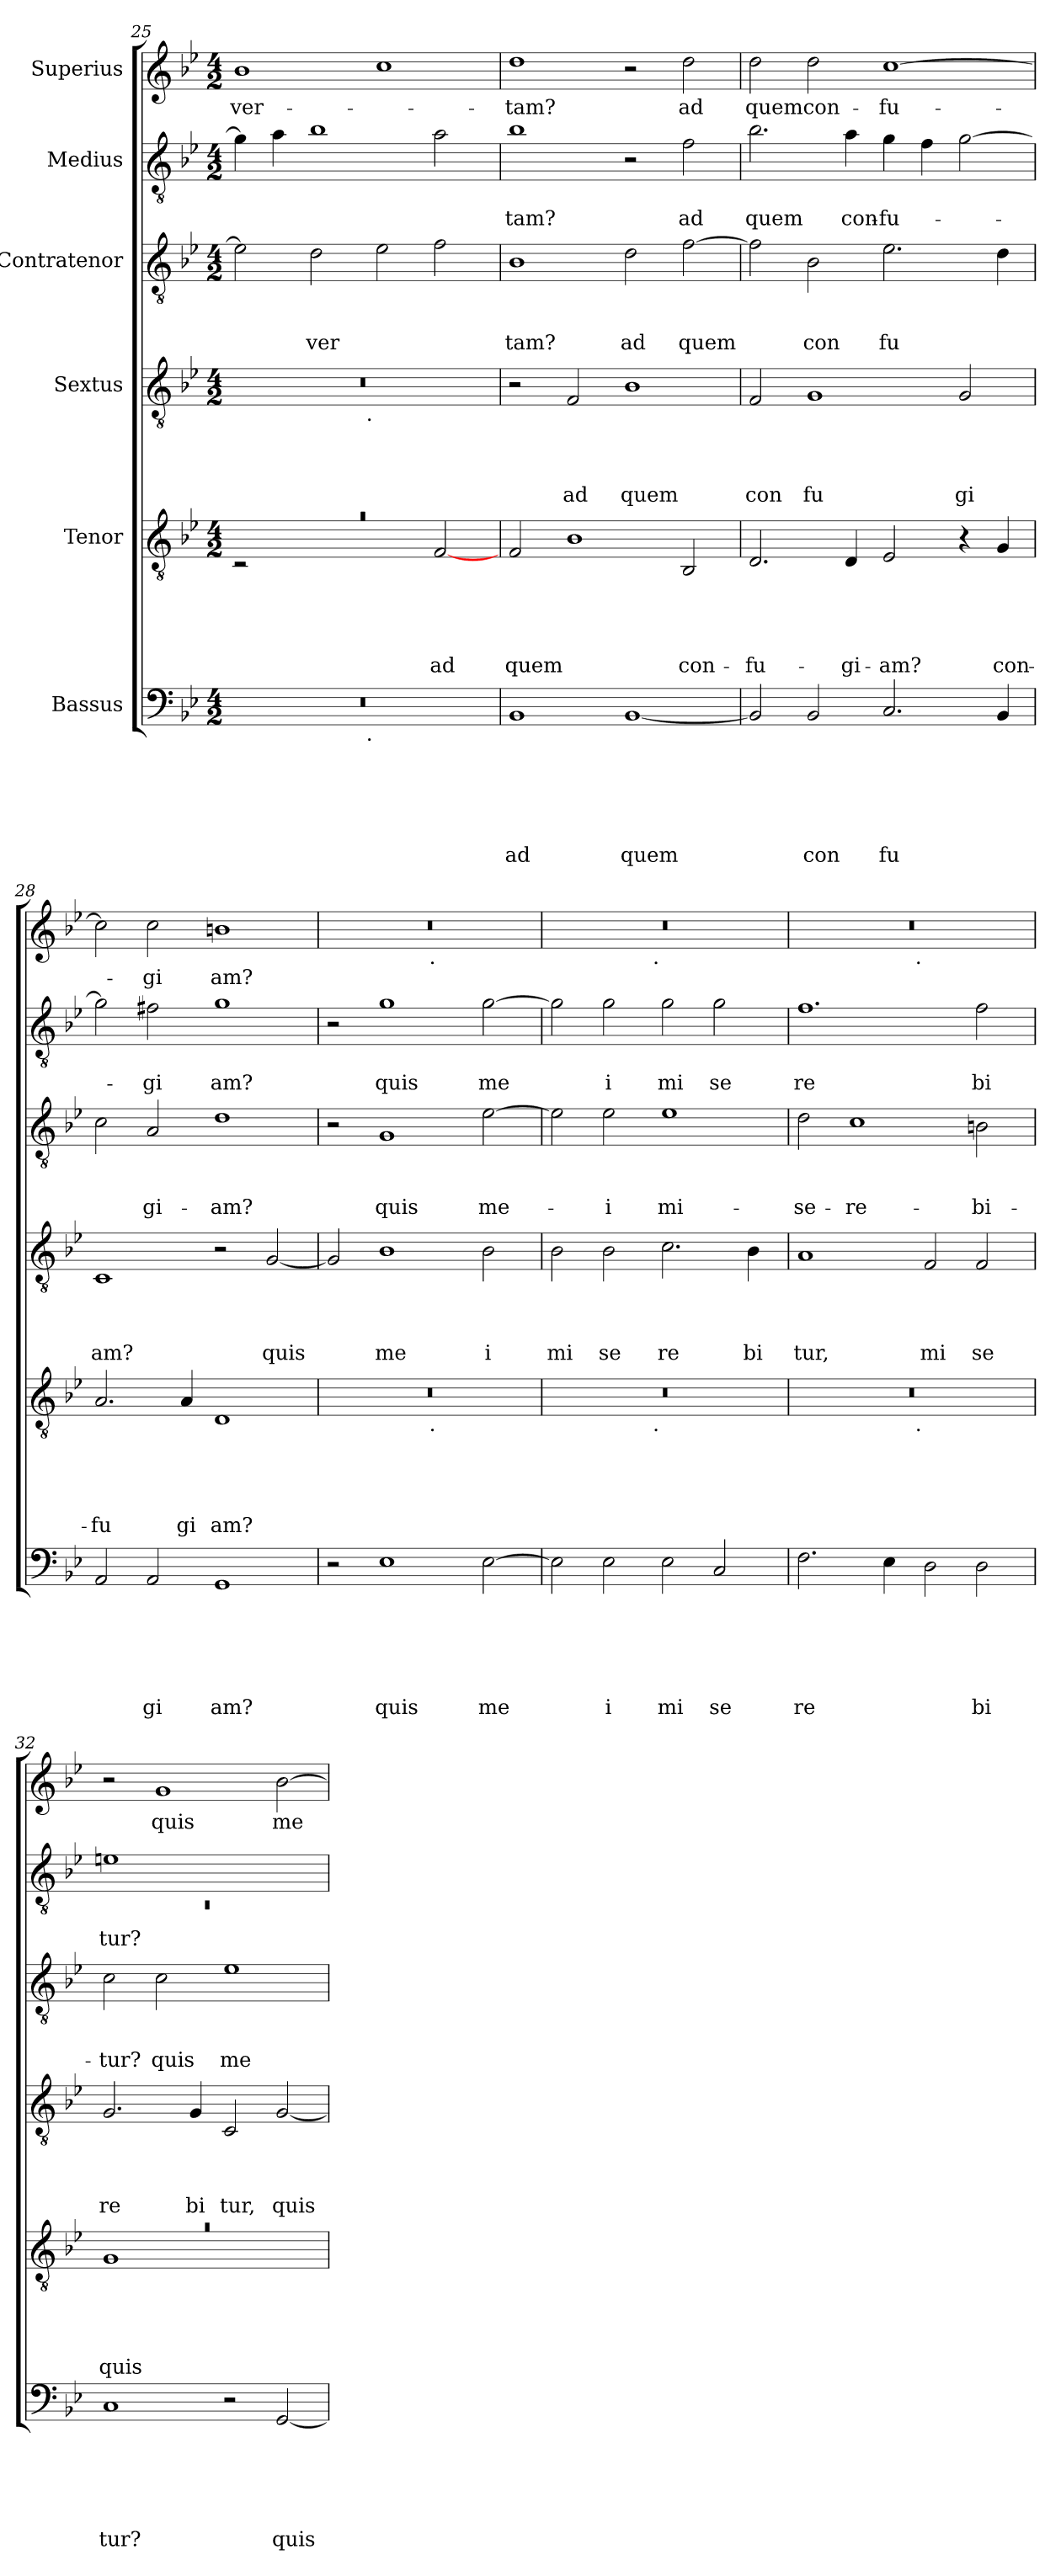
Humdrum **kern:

**kern	**text	**text	**text	**text	**text	**text	**kern	**text	**text	**text	**text	**text	**kern	**text	**text	**text	**text	**kern	**text	**text	**text	**kern	**text	**text	**kern	**text
*part6	*part6	*part6	*part6	*part6	*part6	*part6	*part5	*part5	*part5	*part5	*part5	*part5	*part4	*part4	*part4	*part4	*part4	*part3	*part3	*part3	*part3	*part2	*part2	*part2	*part1	*part1
*staff6	*staff6	*staff6	*staff6	*staff6	*staff6	*staff6	*staff5	*staff5	*staff5	*staff5	*staff5	*staff5	*staff4	*staff4	*staff4	*staff4	*staff4	*staff3	*staff3	*staff3	*staff3	*staff2	*staff2	*staff2	*staff1	*staff1
*I"Bassus	*	*	*	*	*	*	*I"Tenor	*	*	*	*	*	*I"Sextus	*	*	*	*	*I"Contratenor	*	*	*	*I"Medius	*	*	*I"Superius	*
*clefF4	*	*	*	*	*	*	*clefGv2	*	*	*	*	*	*clefGv2	*	*	*	*	*clefGv2	*	*	*	*clefGv2	*	*	*clefG2	*
*ITrd-3c-5	*	*	*	*	*	*	*ITrd-3c-5	*	*	*	*	*	*ITrd-3c-5	*	*	*	*	*	*	*	*	*ITrd-3c-5	*	*	*ITrd-3c-5	*
*k[b-e-a-]	*	*	*	*	*	*	*k[b-e-a-]	*	*	*	*	*	*k[b-e-a-]	*	*	*	*	*k[b-e-]	*	*	*	*k[b-e-a-]	*	*	*k[b-e-a-]	*
*E-:	*	*	*	*	*	*	*E-:	*	*	*	*	*	*E-:	*	*	*	*	*B-:	*	*	*	*E-:	*	*	*E-:	*
*M4/2	*	*	*	*	*	*	*M4/2	*	*	*	*	*	*M4/2	*	*	*	*	*M4/2	*	*	*	*M4/2	*	*	*M4/2	*
=25	=25	=25	=25	=25	=25	=25	=25	=25	=25	=25	=25	=25	=25	=25	=25	=25	=25	=25	=25	=25	=25	=25	=25	=25	=25	=25
!	!	!	!	!	!	!	!LO:N:vis=1	!	!	!	!	!	!	!	!	!	!	!	!	!	!	!	!	!	!	!LO:LY:b
*^	*	*	*	*	*	*	*^	*	*	*	*	*	*^	*	*	*	*	*	*	*	*	*	*	*	*	*
0r	2ryy	.	.	.	.	.	.	0ra	2rC	.	.	.	.	.	0r	2ryy	.	.	.	.	2e-\]	.	.	.	4cc\]	.	.	1ee-	ver-
.	.	.	.	.	.	.	.	.	.	.	.	.	.	.	.	.	.	.	.	.	.	.	.	.	4dd\	.	.	.	.
!	!	!	!	!	!	!	!	!	!	!	!	!	!	!	!	!	!	!	!	!	!	!	!	!LO:LY:b	!	!	!	!	!
.	4...ryy	.	.	.	.	.	.	.	1ryy	.	.	.	.	.	.	4...ryy	.	.	.	.	2d\	.	.	ver	1ee-	.	.	.	.
!	!	!	!	!	!	!	!	!	!	!	!	!	!	!	!	!LO:TX:b:t=.	!	!	!	!	!	!	!	!	!	!	!	!	!
!	!LO:TX:b:t=.	!	!	!	!	!	!	!	!	!	!	!	!	!	!	!	!	!	!	!	!	!	!	!	!	!	!	!	!
.	1ryy	.	.	.	.	.	.	.	.	.	.	.	.	.	.	1ryy	.	.	.	.	.	.	.	.	.	.	.	.	.
.	.	.	.	.	.	.	.	.	.	.	.	.	.	.	.	.	.	.	.	.	2e-\	.	.	.	.	.	.	1ff	.
!	!	!	!	!	!	!	!	!	!	!	!	!	!	!LO:LY:b	!	!	!	!	!	!	!	!	!	!	!	!	!	!	!
.	.	.	.	.	.	.	.	.	[<2B-/	.	.	.	.	ad	.	.	.	.	.	.	2f\	.	.	.	2dd\	.	.	.	.
.	32ryy	.	.	.	.	.	.	.	.	.	.	.	.	.	.	32ryy	.	.	.	.	.	.	.	.	.	.	.	.	.
=26	=26	=26	=26	=26	=26	=26	=26	=26	=26	=26	=26	=26	=26	=26	=26	=26	=26	=26	=26	=26	=26	=26	=26	=26	=26	=26	=26	=26	=26
!	!	!	!	!	!	!	!LO:LY:b	!	!	!	!	!	!	!LO:LY:b	!	!	!	!	!	!	!	!	!	!LO:LY:b	!	!	!LO:LY:b	!	!LO:LY:b
*v	*v	*	*	*	*	*	*	*	*	*	*	*	*	*	*v	*v	*	*	*	*	*	*	*	*	*	*	*	*	*
*	*	*	*	*	*	*	*v	*v	*	*	*	*	*	*	*	*	*	*	*	*	*	*	*	*	*	*	*
1E-	.	.	.	.	.	ad	2B-/	.	.	.	.	quem	2r	.	.	.	.	1B-	.	.	tam?	1ee-	.	-tam?	1gg	-tam?
!	!	!	!	!	!	!	!	!	!	!	!	!	!	!	!	!	!LO:LY:b	!	!	!	!	!	!	!	!	!
.	.	.	.	.	.	.	1e-	.	.	.	.	.	2B-/	.	.	.	ad	.	.	.	.	.	.	.	.	.
!	!	!	!	!	!	!LO:LY:b	!	!	!	!	!	!	!	!	!	!	!LO:LY:b	!	!	!	!LO:LY:b	!	!	!	!	!
[<1E-	.	.	.	.	.	quem	.	.	.	.	.	.	1e-	.	.	.	quem	2d\	.	.	ad	2r	.	.	2r	.
!	!	!	!	!	!	!	!	!	!	!	!	!LO:LY:b	!	!	!	!	!	!	!	!	!LO:LY:b	!	!	!LO:LY:b	!	!LO:LY:b
.	.	.	.	.	.	.	2E-/	.	.	.	.	con-	.	.	.	.	.	[>2f\	.	.	quem	2b-\	.	ad	2gg\	ad
=27	=27	=27	=27	=27	=27	=27	=27	=27	=27	=27	=27	=27	=27	=27	=27	=27	=27	=27	=27	=27	=27	=27	=27	=27	=27	=27
!	!	!	!	!	!	!	!	!	!	!	!	!LO:LY:b	!	!	!	!	!LO:LY:b	!	!	!	!	!	!	!LO:LY:b	!	!LO:LY:b
2E-/]	.	.	.	.	.	.	2.G/	.	.	.	.	-fu-	2B-/	.	.	.	con	2f\]	.	.	.	2.ee-\	.	quem	2gg\	quem
!	!	!	!	!	!	!LO:LY:b	!	!	!	!	!	!	!	!	!	!	!LO:LY:b	!	!	!	!LO:LY:b	!	!	!	!	!LO:LY:b
2E-/	.	.	.	.	.	con	.	.	.	.	.	.	1c	.	.	.	fu	2B-\	.	.	con	.	.	.	2gg\	con-
!	!	!	!	!	!	!	!	!	!	!	!	!LO:LY:b	!	!	!	!	!	!	!	!	!	!	!	!LO:LY:b	!	!
.	.	.	.	.	.	.	4G/	.	.	.	.	-gi-	.	.	.	.	.	.	.	.	.	4dd\	.	con-	.	.
!	!	!	!	!	!	!LO:LY:b	!	!	!	!	!	!LO:LY:b	!	!	!	!	!	!	!	!	!LO:LY:b	!	!	!LO:LY:b	!	!LO:LY:b
2.F/	.	.	.	.	.	fu	2A-/	.	.	.	.	-am?	.	.	.	.	.	2.e-\	.	.	fu	4cc\	.	-fu-	[>1ff	-fu-
.	.	.	.	.	.	.	.	.	.	.	.	.	.	.	.	.	.	.	.	.	.	4b-\	.	.	.	.
!	!	!	!	!	!	!	!	!	!	!	!	!	!	!	!	!	!LO:LY:b	!	!	!	!	!	!	!	!	!
.	.	.	.	.	.	.	4r	.	.	.	.	.	2c/	.	.	.	gi	.	.	.	.	[>2cc\	.	.	.	.
!	!	!	!	!	!	!	!	!	!	!	!	!LO:LY:b	!	!	!	!	!	!	!	!	!	!	!	!	!	!
4E-/	.	.	.	.	.	.	4c/	.	.	.	.	con-	.	.	.	.	.	4d\	.	.	.	.	.	.	.	.
!!LO:PB:g=z
=28	=28	=28	=28	=28	=28	=28	=28	=28	=28	=28	=28	=28	=28	=28	=28	=28	=28	=28	=28	=28	=28	=28	=28	=28	=28	=28
!	!	!	!	!	!	!	!	!	!	!	!	!LO:LY:b	!	!	!	!	!LO:LY:b	!	!	!	!	!	!	!	!	!
2D/	.	.	.	.	.	.	2.d/	.	.	.	.	-fu	1F	.	.	.	am?	2c\	.	.	.	2cc\]	.	.	2ff\]	.
!	!	!	!	!	!	!LO:LY:b	!	!	!	!	!	!	!	!	!	!	!	!	!	!	!LO:LY:b	!	!	!LO:LY:b	!	!LO:LY:b
2D/	.	.	.	.	.	gi	.	.	.	.	.	.	.	.	.	.	.	2A/	.	.	gi-	2bn\	.	-gi	2ff\	-gi
!	!	!	!	!	!	!	!	!	!	!	!	!LO:LY:b	!	!	!	!	!	!	!	!	!	!	!	!	!	!
.	.	.	.	.	.	.	4d/	.	.	.	.	gi	.	.	.	.	.	.	.	.	.	.	.	.	.	.
!	!	!	!	!	!	!LO:LY:b	!	!	!	!	!	!LO:LY:b	!	!	!	!	!	!	!	!	!LO:LY:b	!	!	!LO:LY:b	!	!LO:LY:b
1C	.	.	.	.	.	am?	1G	.	.	.	.	am?	2r	.	.	.	.	1d	.	.	-am?	1cc	.	am?	1een	am?
!	!	!	!	!	!	!	!	!	!	!	!	!	!	!	!	!	!LO:LY:b	!	!	!	!	!	!	!	!	!
.	.	.	.	.	.	.	.	.	.	.	.	.	[<2c/	.	.	.	quis	.	.	.	.	.	.	.	.	.
=29	=29	=29	=29	=29	=29	=29	=29	=29	=29	=29	=29	=29	=29	=29	=29	=29	=29	=29	=29	=29	=29	=29	=29	=29	=29	=29
*	*	*	*	*	*	*	*^	*	*	*	*	*	*	*	*	*	*	*	*	*	*	*	*	*	*^	*
2r	.	.	.	.	.	.	0r	2ryy	.	.	.	.	.	2c/]	.	.	.	.	2r	.	.	.	2r	.	.	0r	2ryy	.
!	!	!	!	!	!	!LO:LY:b	!	!	!	!	!	!	!	!	!	!	!	!LO:LY:b	!	!	!	!LO:LY:b	!	!	!LO:LY:b	!	!	!
1A-	.	.	.	.	.	quis	.	4...ryy	.	.	.	.	.	1e-	.	.	.	me	1G	.	.	quis	1cc	.	quis	.	4...ryy	.
!	!	!	!	!	!	!	!	!	!	!	!	!	!	!	!	!	!	!	!	!	!	!	!	!	!	!	!LO:TX:b:t=.	!
!	!	!	!	!	!	!	!	!LO:TX:b:t=.	!	!	!	!	!	!	!	!	!	!	!	!	!	!	!	!	!	!	!	!
.	.	.	.	.	.	.	.	1ryy	.	.	.	.	.	.	.	.	.	.	.	.	.	.	.	.	.	.	1ryy	.
!	!	!	!	!	!	!LO:LY:b	!	!	!	!	!	!	!	!	!	!	!	!LO:LY:b	!	!	!	!LO:LY:b	!	!	!LO:LY:b	!	!	!
[>2A-\	.	.	.	.	.	me	.	.	.	.	.	.	.	2e-\	.	.	.	i	[>2e-\	.	.	me-	[>2cc\	.	me	.	.	.
.	.	.	.	.	.	.	.	32ryy	.	.	.	.	.	.	.	.	.	.	.	.	.	.	.	.	.	.	32ryy	.
=30	=30	=30	=30	=30	=30	=30	=30	=30	=30	=30	=30	=30	=30	=30	=30	=30	=30	=30	=30	=30	=30	=30	=30	=30	=30	=30	=30	=30
!	!	!	!	!	!	!	!	!	!	!	!	!	!	!	!	!	!	!LO:LY:b	!	!	!	!	!	!	!	!	!	!
2A-\]	.	.	.	.	.	.	0r	2ryy	.	.	.	.	.	2e-\	.	.	.	mi	2e-\]	.	.	.	2cc\]	.	.	0r	2ryy	.
!	!	!	!	!	!	!LO:LY:b	!	!	!	!	!	!	!	!	!	!	!	!LO:LY:b	!	!	!	!LO:LY:b	!	!	!LO:LY:b	!	!	!
2A-\	.	.	.	.	.	i	.	4...ryy	.	.	.	.	.	2e-\	.	.	.	se	2e-\	.	.	-i	2cc\	.	i	.	4...ryy	.
!	!	!	!	!	!	!	!	!	!	!	!	!	!	!	!	!	!	!	!	!	!	!	!	!	!	!	!LO:TX:b:t=.	!
!	!	!	!	!	!	!	!	!LO:TX:b:t=.	!	!	!	!	!	!	!	!	!	!	!	!	!	!	!	!	!	!	!	!
.	.	.	.	.	.	.	.	1ryy	.	.	.	.	.	.	.	.	.	.	.	.	.	.	.	.	.	.	1ryy	.
!	!	!	!	!	!	!LO:LY:b	!	!	!	!	!	!	!	!	!	!	!	!LO:LY:b	!	!	!	!LO:LY:b	!	!	!LO:LY:b	!	!	!
2A-\	.	.	.	.	.	mi	.	.	.	.	.	.	.	2.f\	.	.	.	re	1e-	.	.	mi-	2cc\	.	mi	.	.	.
!	!	!	!	!	!	!LO:LY:b	!	!	!	!	!	!	!	!	!	!	!	!	!	!	!	!	!	!	!LO:LY:b	!	!	!
2F/	.	.	.	.	.	se	.	.	.	.	.	.	.	.	.	.	.	.	.	.	.	.	2cc\	.	se	.	.	.
!	!	!	!	!	!	!	!	!	!	!	!	!	!	!	!	!	!	!LO:LY:b	!	!	!	!	!	!	!	!	!	!
.	.	.	.	.	.	.	.	.	.	.	.	.	.	4e-\	.	.	.	bi	.	.	.	.	.	.	.	.	.	.
.	.	.	.	.	.	.	.	32ryy	.	.	.	.	.	.	.	.	.	.	.	.	.	.	.	.	.	.	32ryy	.
=31	=31	=31	=31	=31	=31	=31	=31	=31	=31	=31	=31	=31	=31	=31	=31	=31	=31	=31	=31	=31	=31	=31	=31	=31	=31	=31	=31	=31
!	!	!	!	!	!	!LO:LY:b	!	!	!	!	!	!	!	!	!	!	!	!LO:LY:b	!	!	!	!LO:LY:b	!	!	!LO:LY:b	!	!	!
2.B-\	.	.	.	.	.	re	0r	2ryy	.	.	.	.	.	1d	.	.	.	tur,	2d\	.	.	-se-	1.b-	.	re	0r	2ryy	.
!	!	!	!	!	!	!	!	!	!	!	!	!	!	!	!	!	!	!	!	!	!	!LO:LY:b	!	!	!	!	!	!
.	.	.	.	.	.	.	.	4...ryy	.	.	.	.	.	.	.	.	.	.	1c	.	.	-re-	.	.	.	.	4...ryy	.
4A-\	.	.	.	.	.	.	.	.	.	.	.	.	.	.	.	.	.	.	.	.	.	.	.	.	.	.	.	.
!	!	!	!	!	!	!	!	!	!	!	!	!	!	!	!	!	!	!	!	!	!	!	!	!	!	!	!LO:TX:b:t=.	!
!	!	!	!	!	!	!	!	!LO:TX:b:t=.	!	!	!	!	!	!	!	!	!	!	!	!	!	!	!	!	!	!	!	!
.	.	.	.	.	.	.	.	1ryy	.	.	.	.	.	.	.	.	.	.	.	.	.	.	.	.	.	.	1ryy	.
!	!	!	!	!	!	!	!	!	!	!	!	!	!	!	!	!	!	!LO:LY:b	!	!	!	!	!	!	!	!	!	!
2G\	.	.	.	.	.	.	.	.	.	.	.	.	.	2B-/	.	.	.	mi	.	.	.	.	.	.	.	.	.	.
!	!	!	!	!	!	!LO:LY:b	!	!	!	!	!	!	!	!	!	!	!	!LO:LY:b	!	!	!	!LO:LY:b	!	!	!LO:LY:b	!	!	!
2G\	.	.	.	.	.	bi	.	.	.	.	.	.	.	2B-/	.	.	.	se	2Bn\	.	.	-bi-	2b-\	.	bi	.	.	.
.	.	.	.	.	.	.	.	32ryy	.	.	.	.	.	.	.	.	.	.	.	.	.	.	.	.	.	.	32ryy	.
=32	=32	=32	=32	=32	=32	=32	=32	=32	=32	=32	=32	=32	=32	=32	=32	=32	=32	=32	=32	=32	=32	=32	=32	=32	=32	=32	=32	=32
*	*	*	*	*	*	*	*	*	*	*	*	*	*	*	*	*	*	*	*	*	*	*	*^	*	*	*	*	*
!	!	!	!	!	!	!LO:LY:b	!LO:N:vis=1	!	!	!	!	!	!LO:LY:b	!	!	!	!	!LO:LY:b	!	!	!	!LO:LY:b	!	!LO:N:vis=1	!	!LO:LY:b	!	!	!
*	*	*	*	*	*	*	*	*	*	*	*	*	*	*	*	*	*	*	*	*	*	*	*	*	*	*	*v	*v	*
1F	.	.	.	.	.	tur?	0ra	1c	.	.	.	.	quis	2.c/	.	.	.	re	2c\	.	.	-tur?	1an	0rC	.	tur?	2r	.
!	!	!	!	!	!	!	!	!	!	!	!	!	!	!	!	!	!	!	!	!	!	!LO:LY:b	!	!	!	!	!	!LO:LY:b
.	.	.	.	.	.	.	.	.	.	.	.	.	.	.	.	.	.	.	2c\	.	.	quis	.	.	.	.	1cc	quis
!	!	!	!	!	!	!	!	!	!	!	!	!	!	!	!	!	!	!LO:LY:b	!	!	!	!	!	!	!	!	!	!
.	.	.	.	.	.	.	.	.	.	.	.	.	.	4c/	.	.	.	bi	.	.	.	.	.	.	.	.	.	.
!	!	!	!	!	!	!	!	!	!	!	!	!	!	!	!	!	!	!LO:LY:b	!	!	!	!LO:LY:b	!	!	!	!	!	!
2r	.	.	.	.	.	.	.	1ryy	.	.	.	.	.	2F/	.	.	.	tur,	1e-	.	.	me-	1ryy	.	.	.	.	.
!	!	!	!	!	!	!LO:LY:b	!	!	!	!	!	!	!	!	!	!	!	!LO:LY:b	!	!	!	!	!	!	!	!	!	!LO:LY:b
[<2C/	.	.	.	.	.	quis	.	.	.	.	.	.	.	[<2c/	.	.	.	quis	.	.	.	.	.	.	.	.	[>2ee-\	me
*	*	*	*	*	*	*	*v	*v	*	*	*	*	*	*	*	*	*	*	*	*	*	*	*v	*v	*	*	*	*
=	=	=	=	=	=	=	=	=	=	=	=	=	=	=	=	=	=	=	=	=	=	=	=	=	=	=
*-	*-	*-	*-	*-	*-	*-	*-	*-	*-	*-	*-	*-	*-	*-	*-	*-	*-	*-	*-	*-	*-	*-	*-	*-	*-	*-
